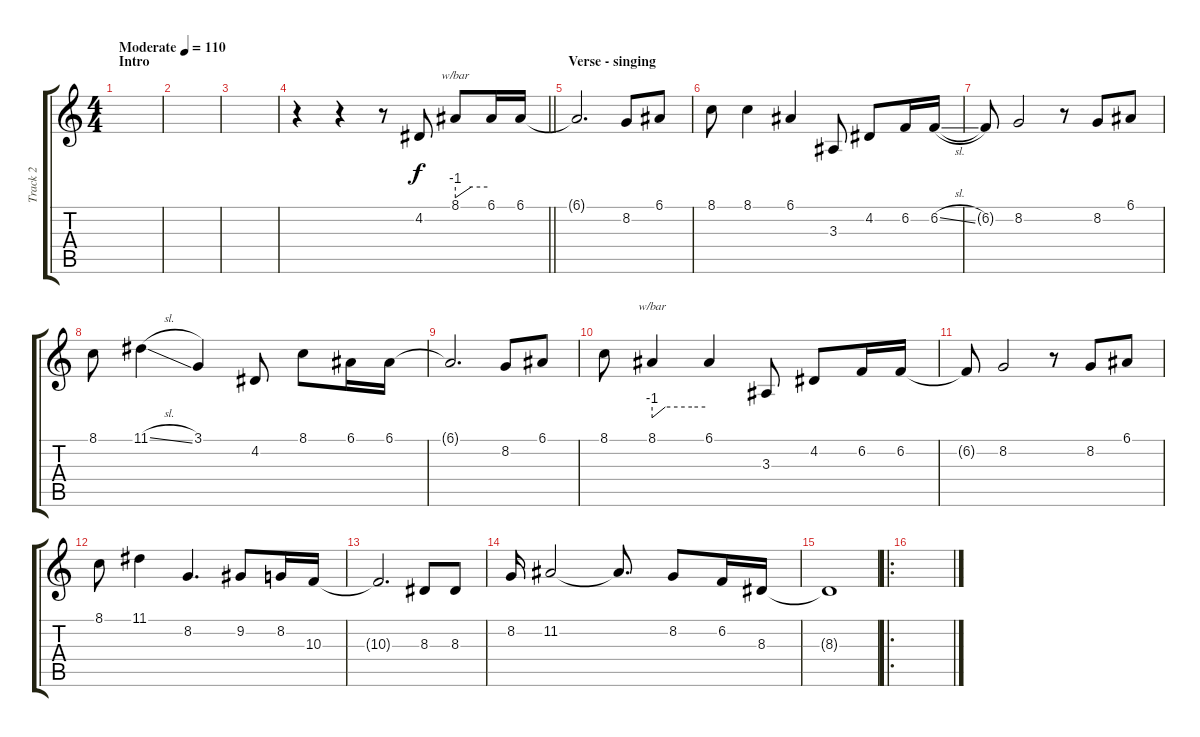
\track ("Track 2" "Track 2") {instrument vibraphone}
\staff {score tabs}
\tuning (E4 B3 G3 D3 A2 E2) {hide}
\ts (4 4)
\section ("" "Intro")
\tempo (110 "Moderate")
\clef g2
\ks c
|
|
|
\barLineRight lightlight
r.4 r.4 r.8 4.2.8 8.1.8{tbe (custom default 0 -4 30 0 60 0)} 6.1.16 6.1.16 |
\section ("" "Verse - singing")
6.1{t}.2{d} 8.2.8 6.1.8 |
8.1.8 8.1.4 6.1.4 3.3.8 4.2.8 6.2.16 6.2{sl}.16 |
6.2{t}.8 8.2.2 r.8 8.2.8 6.1.8 |
8.1.8 11.1{sl}.4 3.1.4 4.2.8 8.1.8 6.1.16 6.1.16 |
6.1{t}.2{d} 8.2.8 6.1.8 |
8.1.8 8.1.4{tbe (custom default 0 -4 15 0 45 0 60 0)} 6.1.4 3.3.8 4.2.8 6.2.16 6.2.16 |
6.2{t}.8 8.2.2 r.8 8.2.8 6.1.8 |
8.1.8 11.1.4 8.2.4{d} 9.2.8 8.2.16 10.3.16 |
10.3{t}.2{d} 8.3.8 8.3.8 |
8.2.16 11.2.2 11.2{t}.8{d} 8.2.8 6.2.16 8.3.16 |
8.3{t}.1 |
\ro
